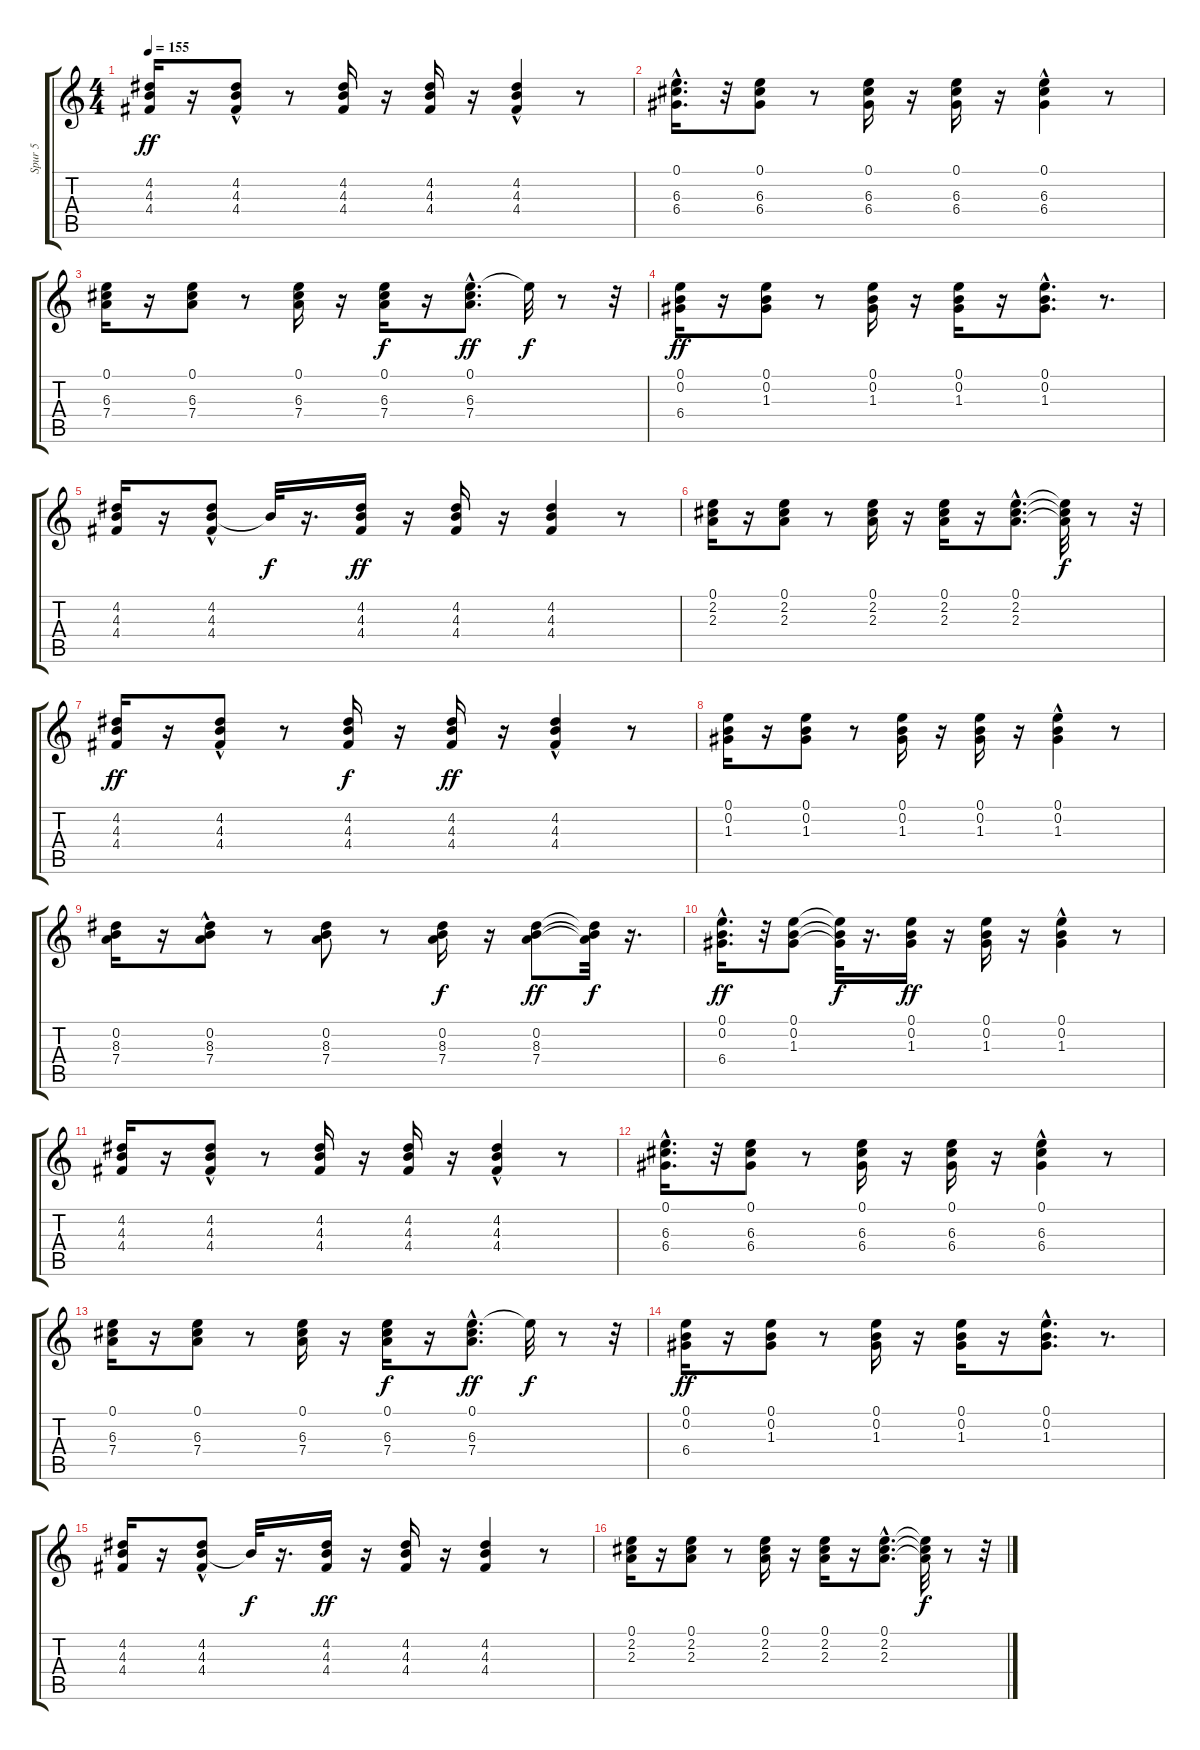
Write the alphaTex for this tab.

\track ("Spur 5" "Spur 5") {instrument acousticguitarsteel}
\staff {score tabs}
\tuning (E4 B3 G3 D3 A2 E2) {hide}
\ts (4 4)
\tempo 155
\clef g2
\ks c
(4.2 4.3 4.4).16{dy ff} r.16 (4.2{hac} 4.3 4.4{hac}).8 r.8 (4.2 4.3 4.4).16 r.16 (4.2 4.3 4.4).16 r.16 (4.2{hac} 4.3 4.4).4 r.8 |
(0.1{hac} 6.3 6.4).16{d} r.32 (0.1 6.3 6.4).8 r.8 (0.1 6.3 6.4).16 r.16 (0.1 6.3 6.4).16 r.16 (0.1{hac} 6.3 6.4{hac}).4 r.8 |
(0.1 6.3 7.4).16 r.16 (0.1 6.3 7.4).8 r.8 (0.1 6.3 7.4).16 r.16 (0.1 6.3 7.4).16{dy f} r.16 (0.1{hac} 6.3{hac} 7.4).8{d dy ff} 0.1{t}.32{dy f} r.8 r.32 |
(0.1 0.2 6.4).16{dy ff} r.16 (0.1 0.2 1.3).8 r.8 (0.1 0.2 1.3).16 r.16 (0.1 0.2 1.3).16 r.16 (0.1{hac} 0.2{hac} 1.3).8{d} r.8{d} |
(4.2 4.3 4.4).16 r.16 (4.2{hac} 4.3 4.4).8 4.3{t}.32{dy f} r.16{d} (4.2 4.3 4.4).16{dy ff} r.16 (4.2 4.3 4.4).16 r.16 (4.2 4.3 4.4).4 r.8 |
(0.1 2.2 2.3).16 r.16 (0.1 2.2 2.3).8 r.8 (0.1 2.2 2.3).16 r.16 (0.1 2.2 2.3).16 r.16 (0.1{hac} 2.2{hac} 2.3{hac}).8{d} (0.1{t} 2.2{t} 2.3{t}).32{dy f} r.8 r.32 |
(4.2 4.3 4.4).16{dy ff} r.16 (4.2{hac} 4.3 4.4).8 r.8 (4.2 4.3 4.4).16{dy f} r.16 (4.2 4.3 4.4).16{dy ff} r.16 (4.2{hac} 4.3 4.4).4 r.8 |
(0.1 0.2 1.3).16 r.16 (0.1 0.2 1.3).8 r.8 (0.1 0.2 1.3).16 r.16 (0.1 0.2 1.3).16 r.16 (0.1{hac} 0.2 1.3{hac}).4 r.8 |
(0.2 8.3 7.4).16 r.16 (0.2 8.3{hac} 7.4).8 r.8 (0.2 8.3 7.4).8 r.8 (0.2 8.3 7.4).16{dy f} r.16 (0.2 8.3 7.4).8{dy ff} (0.2{t} 8.3{t} 7.4{t}).32{dy f} r.16{d} |
(0.1 0.2 6.4{hac}).16{d dy ff} r.32 (0.1 0.2 1.3).8 (0.1{t} 0.2{t} 1.3{t}).32{dy f} r.16{d} (0.1 0.2 1.3).16{dy ff} r.16 (0.1 0.2 1.3).16 r.16 (0.1 0.2 1.3{hac}).4 r.8 |
(4.2 4.3 4.4).16 r.16 (4.2{hac} 4.3 4.4{hac}).8 r.8 (4.2 4.3 4.4).16 r.16 (4.2 4.3 4.4).16 r.16 (4.2{hac} 4.3 4.4).4 r.8 |
(0.1{hac} 6.3 6.4).16{d} r.32 (0.1 6.3 6.4).8 r.8 (0.1 6.3 6.4).16 r.16 (0.1 6.3 6.4).16 r.16 (0.1{hac} 6.3 6.4{hac}).4 r.8 |
(0.1 6.3 7.4).16 r.16 (0.1 6.3 7.4).8 r.8 (0.1 6.3 7.4).16 r.16 (0.1 6.3 7.4).16{dy f} r.16 (0.1{hac} 6.3{hac} 7.4).8{d dy ff} 0.1{t}.32{dy f} r.8 r.32 |
(0.1 0.2 6.4).16{dy ff} r.16 (0.1 0.2 1.3).8 r.8 (0.1 0.2 1.3).16 r.16 (0.1 0.2 1.3).16 r.16 (0.1{hac} 0.2{hac} 1.3).8{d} r.8{d} |
(4.2 4.3 4.4).16 r.16 (4.2{hac} 4.3 4.4).8 4.3{t}.32{dy f} r.16{d} (4.2 4.3 4.4).16{dy ff} r.16 (4.2 4.3 4.4).16 r.16 (4.2 4.3 4.4).4 r.8 |
(0.1 2.2 2.3).16 r.16 (0.1 2.2 2.3).8 r.8 (0.1 2.2 2.3).16 r.16 (0.1 2.2 2.3).16 r.16 (0.1{hac} 2.2{hac} 2.3{hac}).8{d} (0.1{t} 2.2{t} 2.3{t}).32{dy f} r.8 r.32
